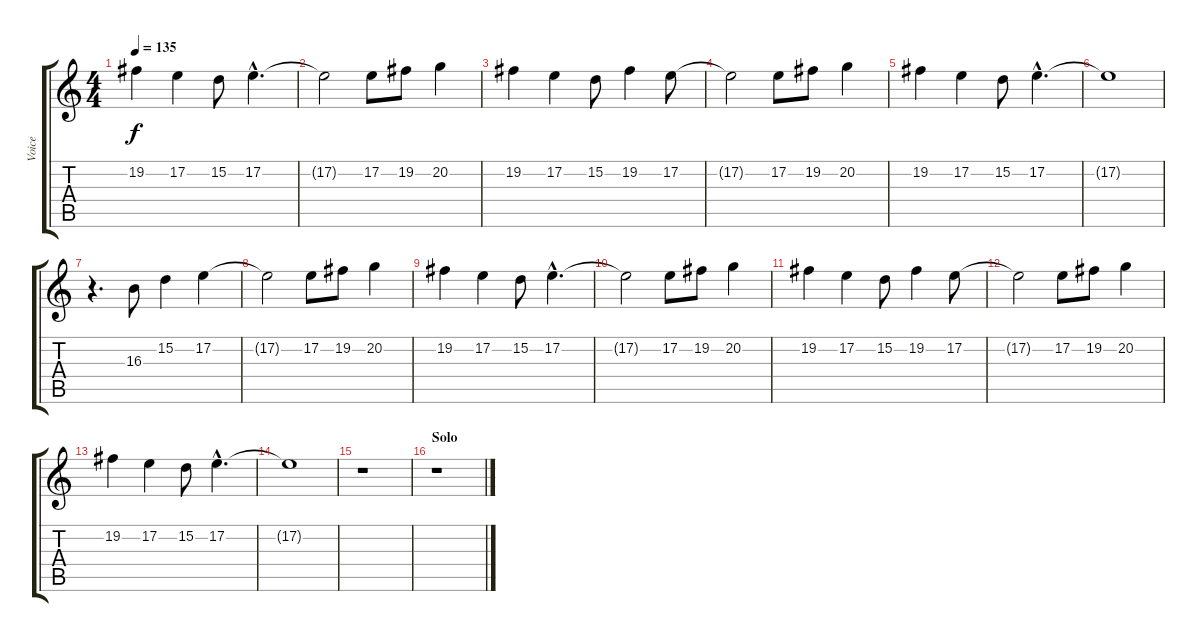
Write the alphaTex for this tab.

\track ("Voice" "Voice") {instrument flute}
\staff {score tabs}
\tuning (E4 B3 G3 D3 A2 E2) {hide}
\ts (4 4)
\tempo 135
\clef g2
\ks c
19.2.4{dy f} 17.2.4 15.2.8 17.2{hac}.4{d} |
17.2{t}.2 17.2.8 19.2.8 20.2.4 |
19.2.4 17.2.4 15.2.8 19.2.4 17.2.8 |
17.2{t}.2 17.2.8 19.2.8 20.2.4 |
19.2.4 17.2.4 15.2.8 17.2{hac}.4{d} |
17.2{t}.1 |
r.4{d} 16.3.8 15.2.4 17.2.4 |
17.2{t}.2 17.2.8 19.2.8 20.2.4 |
19.2.4 17.2.4 15.2.8 17.2{hac}.4{d} |
17.2{t}.2 17.2.8 19.2.8 20.2.4 |
19.2.4 17.2.4 15.2.8 19.2.4 17.2.8 |
17.2{t}.2 17.2.8 19.2.8 20.2.4 |
19.2.4 17.2.4 15.2.8 17.2{hac}.4{d} |
17.2{t}.1 |
r.1 |
\section ("" "Solo")
r.1
